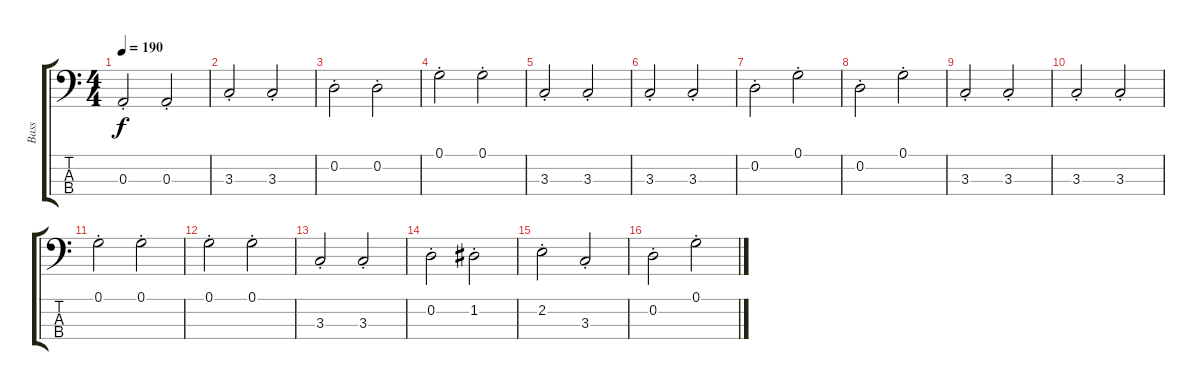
\track ("Bass" "Bass") {instrument electricbassfinger}
\staff {score tabs}
\tuning (G2 D2 A1 E1) {hide}
\ts (4 4)
\tempo 190
\clef f4
\ks c
0.3{st}.2{dy f} 0.3{st}.2 |
3.3{st}.2 3.3{st}.2 |
0.2{st}.2 0.2{st}.2 |
0.1{st}.2 0.1{st}.2 |
3.3{st}.2 3.3{st}.2 |
3.3{st}.2 3.3{st}.2 |
0.2{st}.2 0.1{st}.2 |
0.2{st}.2 0.1{st}.2 |
3.3{st}.2 3.3{st}.2 |
3.3{st}.2 3.3{st}.2 |
0.1{st}.2 0.1{st}.2 |
0.1{st}.2 0.1{st}.2 |
3.3{st}.2 3.3{st}.2 |
0.2{st}.2 1.2{st}.2 |
2.2{st}.2 3.3{st}.2 |
0.2{st}.2 0.1{st}.2
